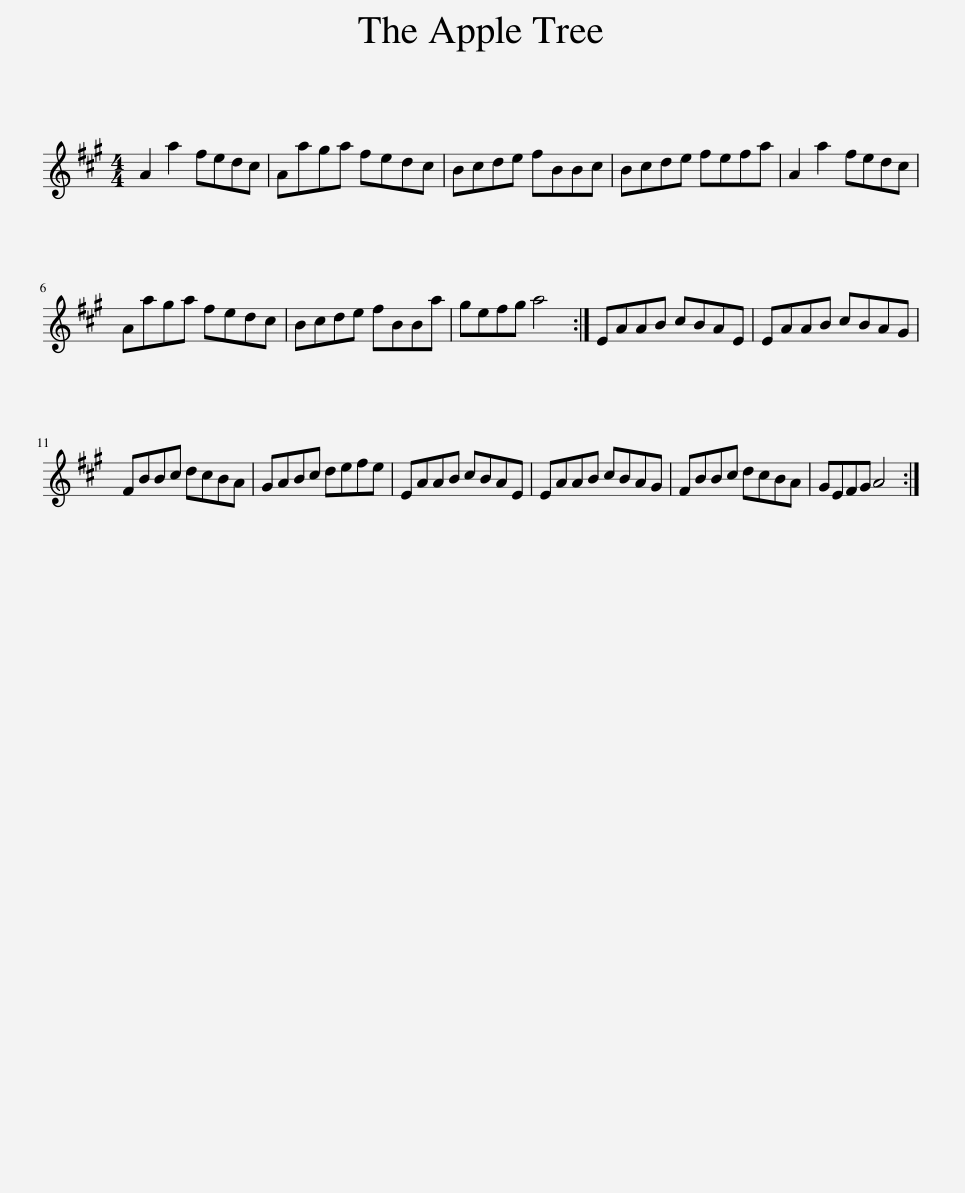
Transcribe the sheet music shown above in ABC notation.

X:1
L:1/8
M:4/4
I:linebreak $
K:A
V:1 treble
V:1
 A2 a2 fedc | Aaga fedc | Bcde fBBc | Bcde fefa | A2 a2 fedc |$ %5
 Aaga fedc | Bcde fBBa | gefg a4 :| EAAB cBAE | EAAB cBAG |$ %10
 FBBc dcBA | GABc defe | EAAB cBAE | EAAB cBAG | FBBc dcBA | %15
 GEFG A4 :| %16
